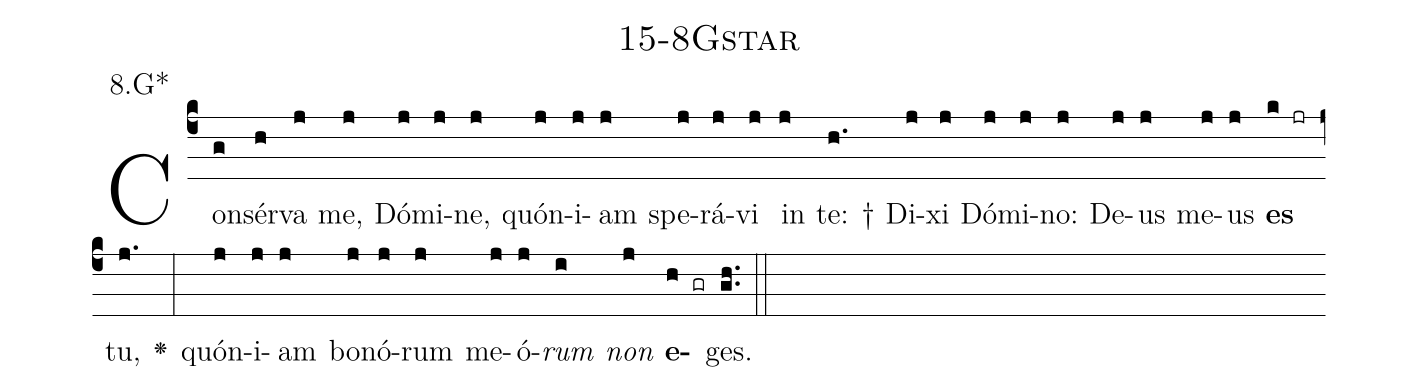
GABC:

name: 15-8Gstar;
annotation: 8.G*;
%%
(c4)Con(g)sér(h)va(j) me,(j) Dó(j)mi(j)ne,(j) quón(j)i(j)am(j) spe(j)rá(j)vi(j) in(j) te: †(h.) Di(j)xi(j) Dó(j)mi(j)no:(j) De(j)us(j) me(j)us(j) <b>es</b>(k jr) tu,(j.) <v>\greheightstar</v>(:) quón(j)i(j)am(j) bo(j)nó(j)rum(j) me(j)ó(j)<i>rum</i>(i) <i>non</i>(j) <b>e</b>(h gr)ges.(gh..) (::)


%E(j) u(j) o(i) u(j) a(h) e.(gh..) (::)
